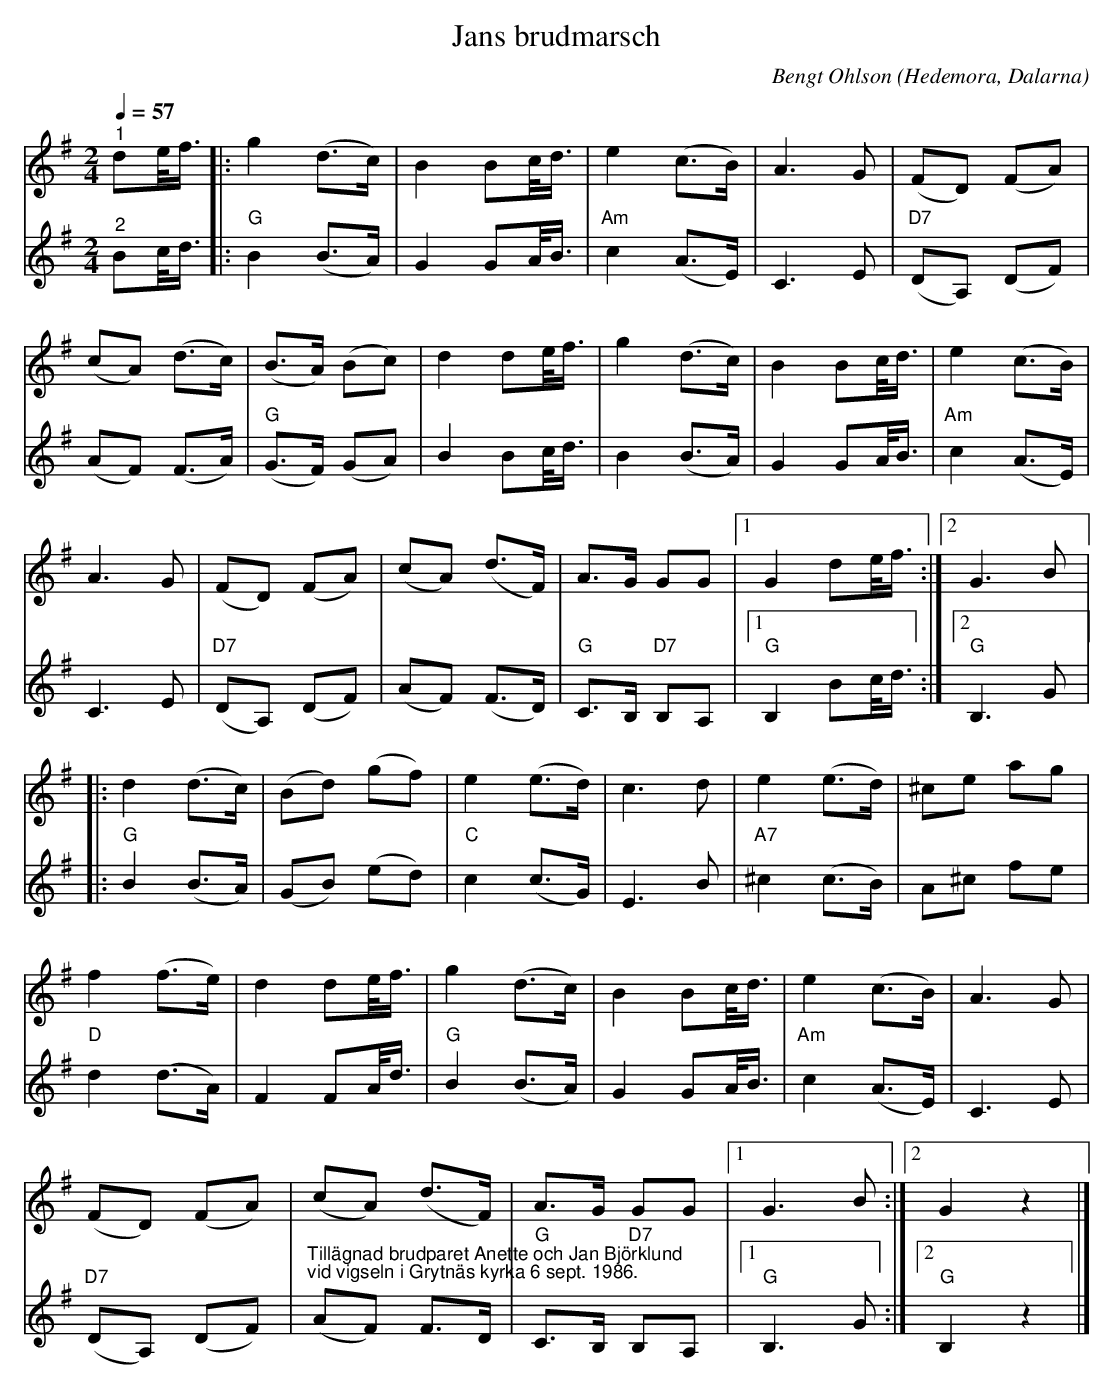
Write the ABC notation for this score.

X:1
T:Jans brudmarsch
C:Bengt Ohlson
O:Hedemora, Dalarna
L:1/8
Q:1/4=57
M:2/4
K:G
V:1
"^1" de/<f/ |: g2 (d>c) | B2 Bc/<d/ | e2 (c>B) | A3 G | (FD) (FA) |
(cA) (d>c) | (B>A) (Bc) | d2 de/<f/ | g2 (d>c) | B2 Bc/<d/ | e2 (c>B) |
A3 G | (FD) (FA) | (cA) (d>F) | A>G GG |1 G2 de/<f/ :|2 G3 B |:
d2 (d>c) | (Bd) (gf) | e2 (e>d) | c3 d | e2 (e>d) | ^ce ag |
f2 (f>e) | d2 de/<f/ | g2 (d>c) | B2 Bc/<d/ | e2 (c>B) | A3 G |
(FD) (FA) | (cA) (d>F) | A>G GG |1 G3 B :|2 G2 z2 |]
V:2
"^2" Bc/<d/ |:"G" B2 (B>A) | G2 GA/<B/ |"Am" c2 (A>E) | C3 E |"D7" (DA,) (DF) |
(AF) (F>A) | "G" (G>F) (GA) | B2 Bc/<d/ | B2 (B>A) | G2 GA/<B/ | "Am" c2 (A>E) | C3 E |
"D7" (DA,) (DF) | (AF) (F>D) | "G" C>B, "D7" B,A, |1"G" B,2 Bc/<d/ :|2"G" B,3 G |:
"G" B2 (B>A) | (GB) (ed) |"C" c2 (c>G) | E3 B | "A7" ^c2 (c>B) | A^c fe |
"D" d2 (d>A) | F2 FA/<d/ |"G" B2 (B>A) | G2 GA/<B/ |
"Am" c2 (A>E) | C3 E |"D7" (DA,) (DF) | "^Tillägnad brudparet Anette och Jan Björklund""^vid vigseln i Grytnäs kyrka 6 sept. 1986." (AF) F>D |"G" C>B,"D7" B,A, |1"G" B,3 G :|2 "G" B,2 z2 |]
